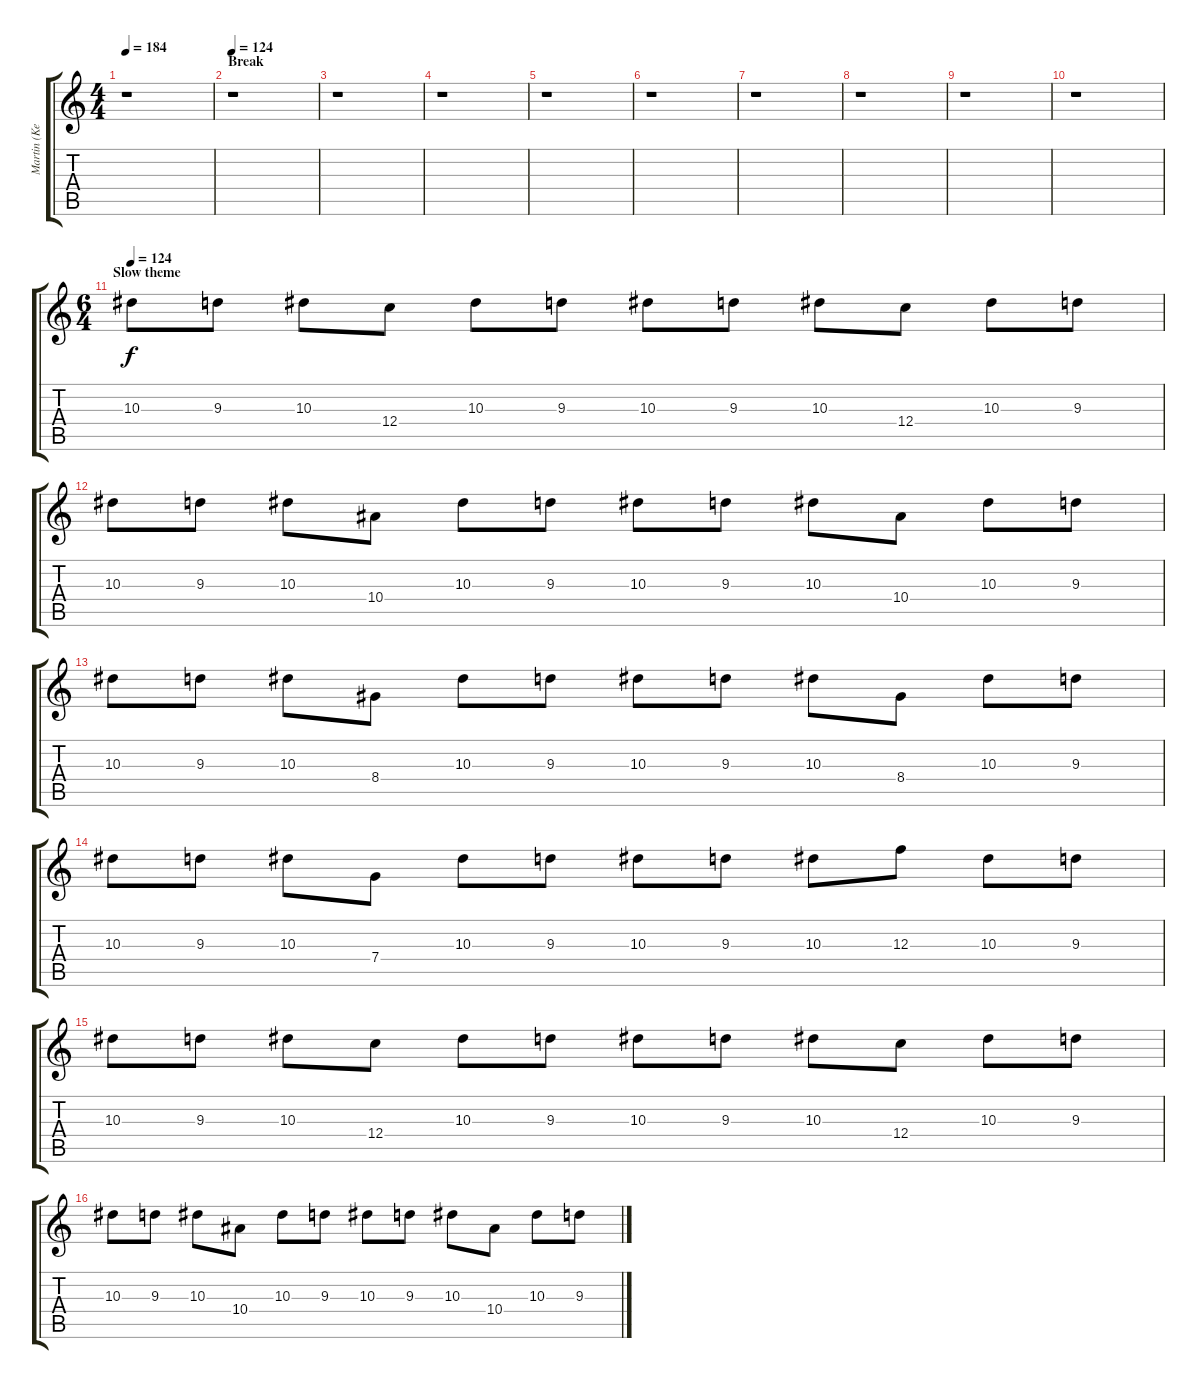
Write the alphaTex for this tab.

\track ("Martin (KeybHigh)" "Martin (Ke") {instrument stringensemble1}
\staff {score tabs}
\tuning (D5 A4 F4 C4 G3 D3) {hide}
\ts (4 4)
\tempo 184
\clef g2
\ks c
r.1{dy f} |
\section ("" "Break")
\tempo 124
r.1 |
r.1 |
r.1 |
r.1 |
r.1 |
r.1 |
r.1 |
r.1 |
r.1 |
\ts (6 4)
\section ("" "Slow theme")
\tempo 124
10.3.8{volume 13 balance 6 instrument fx5brightness} 9.3.8 10.3.8 12.4.8 10.3.8 9.3.8 10.3.8 9.3.8 10.3.8 12.4.8 10.3.8 9.3.8 |
10.3.8 9.3.8 10.3.8 10.4.8 10.3.8 9.3.8 10.3.8 9.3.8 10.3.8 10.4.8 10.3.8 9.3.8 |
10.3.8 9.3.8 10.3.8 8.4.8 10.3.8 9.3.8 10.3.8 9.3.8 10.3.8 8.4.8 10.3.8 9.3.8 |
10.3.8 9.3.8 10.3.8 7.4.8 10.3.8 9.3.8 10.3.8 9.3.8 10.3.8 12.3.8 10.3.8 9.3.8 |
10.3.8 9.3.8 10.3.8 12.4.8 10.3.8 9.3.8 10.3.8 9.3.8 10.3.8 12.4.8 10.3.8 9.3.8 |
10.3.8 9.3.8 10.3.8 10.4.8 10.3.8 9.3.8 10.3.8 9.3.8 10.3.8 10.4.8 10.3.8 9.3.8
